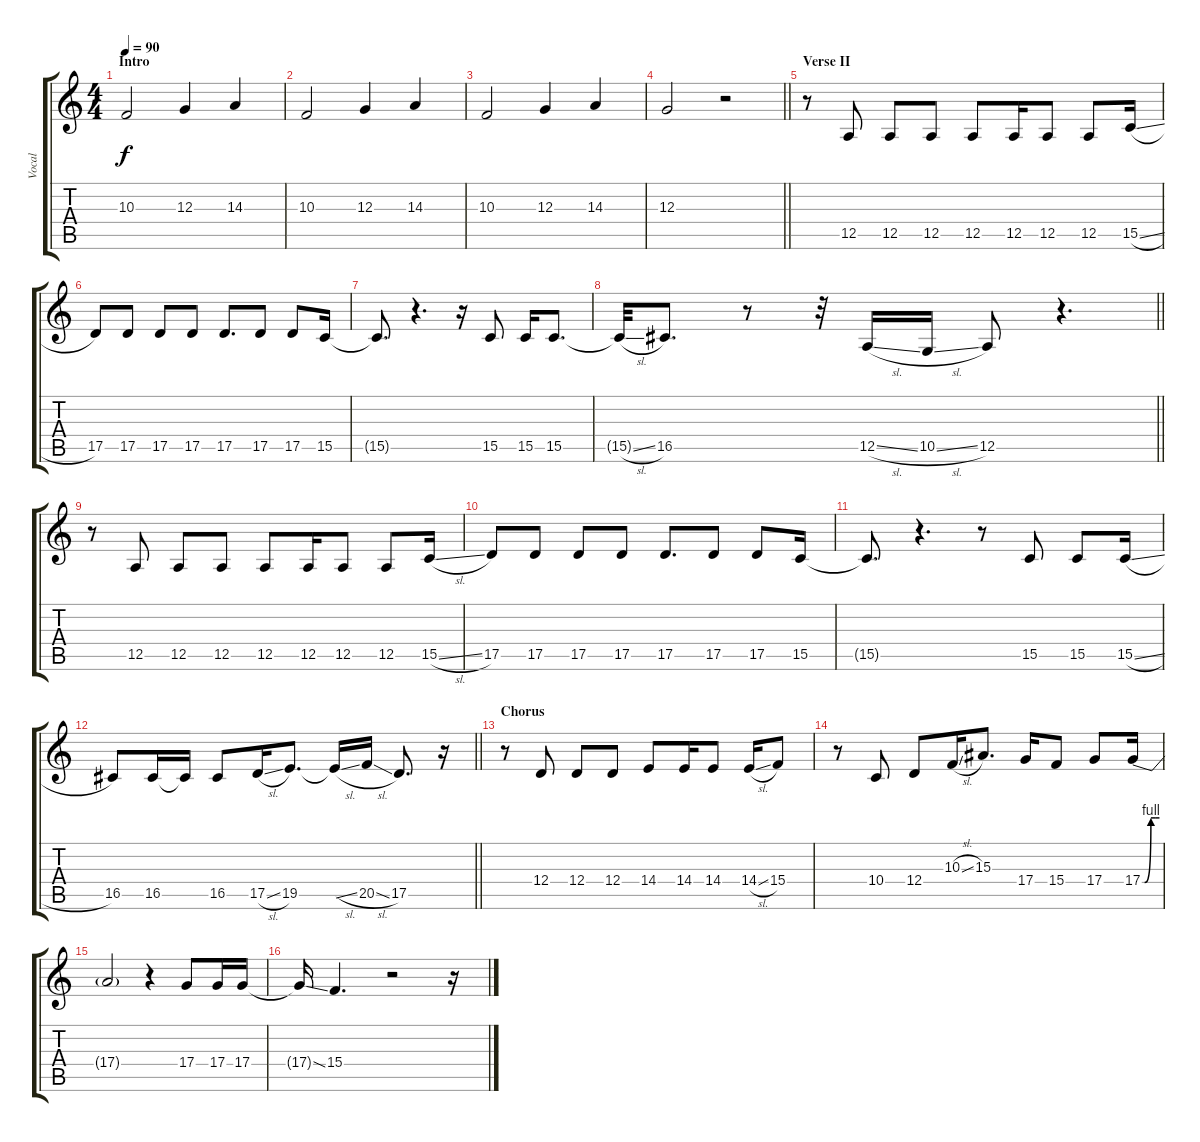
\track ("Vocal" "Vocal") {instrument clarinet}
\staff {score tabs}
\tuning (E4 B3 G3 D3 A2 D2) {hide}
\ts (4 4)
\section ("" "Intro")
\tempo 90
\clef g2
\ks c
10.3.2{dy f volume 9 balance 0} 12.3.4 14.3.4 |
10.3.2 12.3.4 14.3.4 |
10.3.2 12.3.4 14.3.4 |
\barLineRight lightlight
12.3.2 r.2 |
\section ("" "Verse II")
r.8{volume 13 balance 8} 12.5.8 12.5.8 12.5.8 12.5.8 12.5.16 12.5.8 12.5.8 15.5{sl}.16 |
17.5.8 17.5.8 17.5.8 17.5.8 17.5.8{d} 17.5.8 17.5.8 15.5.16 |
15.5{t}.8{d} r.4{d} r.16 15.5.8 15.5.16 15.5.8{d} |
\barLineRight lightlight
15.5{sl t}.32 16.5.8{d} r.8 r.32 12.5{sl}.16 10.5{sl}.16 12.5.8 r.4{d} |
r.8 12.5.8 12.5.8 12.5.8 12.5.8 12.5.16 12.5.8 12.5.8 15.5{sl}.16 |
17.5.8 17.5.8 17.5.8 17.5.8 17.5.8{d} 17.5.8 17.5.8 15.5.16 |
15.5{t}.8{d} r.4{d} r.8 15.5.8 15.5.8 15.5{sl}.16 |
\barLineRight lightlight
16.5.8 16.5.16 16.5{t}.16 16.5.8 17.5{sl}.16 19.5.8{d} 19.5{sl t}.16 20.5{sl}.16 17.5.8{d} r.16 |
\section ("" "Chorus")
r.8 12.4.8 12.4.8 12.4.8 14.4.8 14.4.16 14.4.8 14.4{sl}.16 15.4.8 |
r.8 10.4.8 12.4.8 10.3{sl}.16 15.3.8{d} 17.4.16 15.4.8 17.4.8 17.4{be (custom 0 0 8 0 30 4 45 4 60 4)}.16 |
17.4{t}.2 r.4 17.4.8 17.4.16 17.4.16 |
17.4{ss t}.16 15.4.4{d} r.2 r.16
